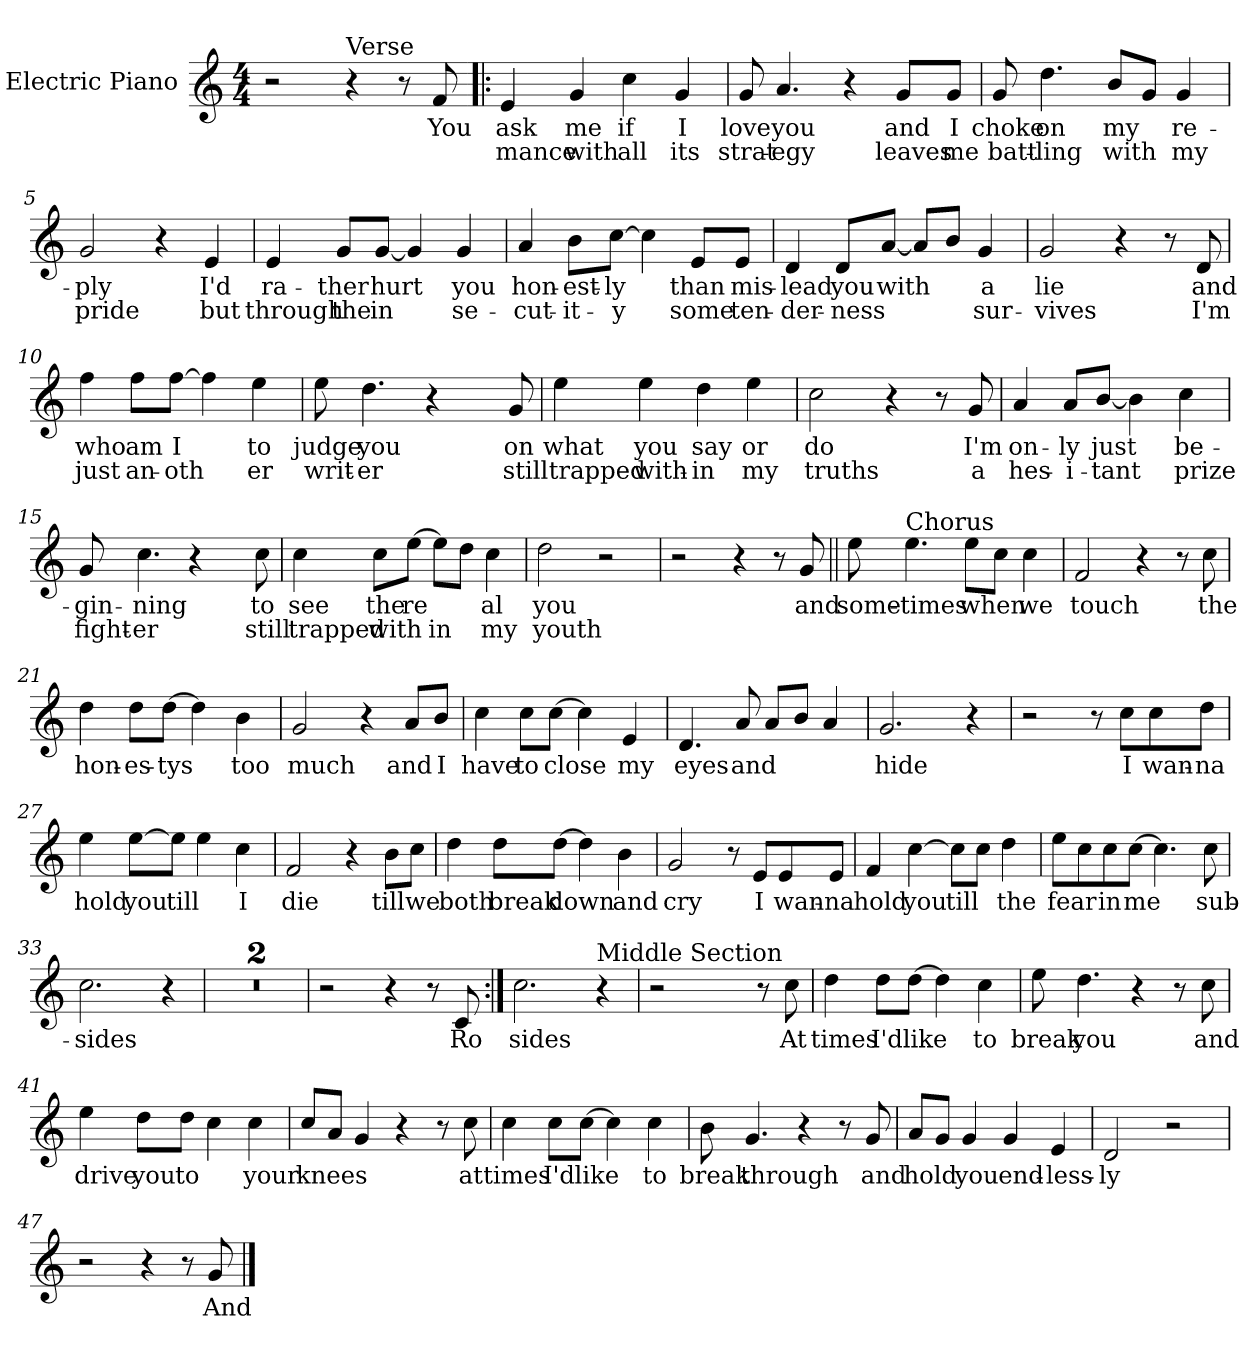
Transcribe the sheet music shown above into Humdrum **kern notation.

**kern	**text	**text
*part1	*part1	*part1
*staff1	*staff1	*staff1
*I"Electric Piano	*	*
*I'E.Pno	*	*
*clefG2	*	*
*k[]	*	*
*C:	*	*
*M4/4	*	*
=1	=1	=1
2r	.	.
!LO:TX:a:t=Verse	!	!
4r	.	.
8r	.	.
8f/	You	.
=2!|:	=2!|:	=2!|:
4e/	ask	mance
4g/	me	with
4cc\	if	all
4g/	I	its
=3	=3	=3
8g/	love	strat-
4.a/	you	-egy
4r	.	.
8g/L	and	leaves
8g/J	I	me
=4	=4	=4
8g/	choke	batt-
4.dd\	on	-ling
8b/L	my	with
8g/J	.	.
4g/	re-	my
=5	=5	=5
2g/	-ply	pride
4r	.	.
4e/	I'd	but
!!LO:LB:g=z
=6	=6	=6
4e/	ra-	through
8g/L	-ther	the
[8g/J	hurt	-in
4g/]	.	.
4g/	you	se-
=7	=7	=7
4a/	hon-	-cut-
8b\L	-est-	-it-
[8cc\J	-ly	-y
4cc\]	.	.
8e/L	than	some
8e/J	mis-	ten-
=8	=8	=8
4d/	-lead	-der-
8d/L	you	-ness
[8a/J	with	.
8a/L]	.	.
8b/J	.	.
4g/	a	sur-
=9	=9	=9
2g/	lie	-vives
4r	.	.
8r	.	.
8d/	and	I'm
!!LO:LB:g=z
=10	=10	=10
4ff\	who	just
8ff\L	am	an-
[8ff\J	I	-oth
4ff\]	.	.
4ee\	to	er
=11	=11	=11
8ee\	judge	writ-
4.dd\	you	-er
4r	.	.
8ryy	.	.
8g/	on	still
=12	=12	=12
4ee\	what	trapped
4ee\	you	with-
4dd\	say	-in
4ee\	or	my
=13	=13	=13
2cc\	do	truths
4r	.	.
8r	.	.
8g/	I'm	a
!!LO:LB:g=z
=14	=14	=14
4a/	on-	hes-
8a/L	-ly	-i-
[8b/J	just	-tant
4b\]	.	.
4cc\	be-	prize
=15	=15	=15
8g/	-gin-	fight-
4.cc\	-ning	-er
4r	.	.
8ryy	.	.
8cc\	to	still
=16	=16	=16
4cc\	see	trapped
8cc\L	the	with
[8ee\J	-re	.
8ee\L]	.	in
8dd\J	.	.
4cc\	al	my
=17	=17	=17
2dd\	you	youth
2r	.	.
!!LO:LB:g=z
=18	=18	=18
2r	.	.
4r	.	.
8r	.	.
8g/	and	.
=19||	=19||	=19||
8ee\	some-	.
!LO:TX:a:t=Chorus	!	!
4.ee\	-times	.
8ee\L	when	.
8cc\J	.	.
4cc\	we	.
=20	=20	=20
2f/	touch	.
4r	.	.
8r	.	.
8cc\	the	.
=21	=21	=21
4dd\	hon-	.
8dd\L	-es-	.
[8dd\J	-tys	.
4dd\]	.	.
4b\	too	.
=22	=22	=22
2g/	much	.
4r	.	.
8a/L	and	.
8b/J	I	.
!!LO:LB:g=z
=23	=23	=23
4cc\	have	.
8cc\L	to	.
[8cc\J	close	.
4cc\]	.	.
4e/	my	.
=24	=24	=24
4.d/	eyes	.
8a/	and	.
8a/L	.	.
8b/J	.	.
4a/	.	.
=25	=25	=25
2.g/	hide	.
4r	.	.
=26	=26	=26
2r	.	.
8r	.	.
8cc\L	I	.
8cc\	wan-	.
8dd\J	-na	.
=27	=27	=27
4ee\	hold	.
[8ee\L	you	.
8ee\J]	till	.
4ee\	.	.
4cc\	I	.
!!LO:LB:g=z
=28	=28	=28
2f/	die	.
4r	.	.
8b\L	till	.
8cc\J	we	.
=29	=29	=29
4dd\	both	.
8dd\L	break	.
[8dd\J	down	.
4dd\]	.	.
4b\	and	.
=30	=30	=30
2g/	cry	.
8r	.	.
8e/L	I	.
8e/	wan-	.
8e/J	-na	.
=31	=31	=31
4f/	hold	.
[4cc\	you	.
8cc\L]	till	.
8cc\J	.	.
4dd\	the	.
!!LO:LB:g=z
=32	=32	=32
8ee\L	fear	.
8cc\	.	.
8cc\	in	.
[8cc\J	me	.
4.cc\]	.	.
8cc\	sub-	.
=33	=33	=33
2.cc\	-sides	.
4r	.	.
=34	=34	=34
1r	.	.
=35	=35	=35
1r	.	.
=36	=36	=36
2r	.	.
4r	.	.
8r	.	.
8c/	Ro	.
!!LO:PB:g=z
=37:|!	=37:|!	=37:|!
2.cc\	sides	.
!LO:TX:a:t=Middle Section	!	!
4r	.	.
=38	=38	=38
2r	.	.
4ryy	.	.
8r	.	.
8cc\	At	.
=39	=39	=39
4dd\	times	.
8dd\L	I'd	.
[8dd\J	like	.
4dd\]	.	.
4cc\	to	.
=40	=40	=40
8ee\	break	.
4.dd\	you	.
4r	.	.
8r	.	.
8cc\	and	.
=41	=41	=41
4ee\	drive	.
8dd\L	you	.
8dd\J	to	.
4cc\	.	.
4cc\	your	.
=42	=42	=42
8cc/L	knees	.
8a/J	.	.
4g/	.	.
4r	.	.
8r	.	.
8cc\	at	.
!!LO:LB:g=z
=43	=43	=43
4cc\	times	.
8cc\L	I'd	.
[8cc\J	like	.
4cc\]	.	.
4cc\	to	.
=44	=44	=44
8b\	break	.
4.g/	through	.
4r	.	.
8r	.	.
8g/	and	.
=45	=45	=45
8a/L	hold	.
8g/J	.	.
4g/	you	.
4g/	end-	.
4e/	-less-	.
=46	=46	=46
2d/	-ly	.
2r	.	.
=47	=47	=47
2r	.	.
4r	.	.
8r	.	.
8g/	And	.
==	==	==
*-	*-	*-
